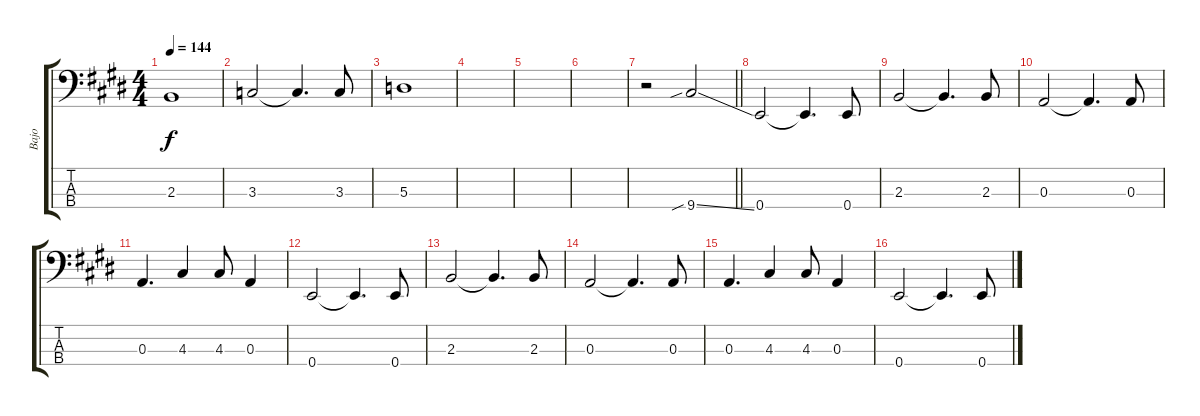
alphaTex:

\track ("Bajo" "Bajo") {instrument electricbassfinger}
\staff {score tabs}
\tuning (G2 D2 A1 E1) {hide}
\ts (4 4)
\tempo 144
\clef f4
\ks e
2.3.1{dy f} |
3.3.2 3.3{t}.4{d} 3.3.8 |
5.3.1 |
|
|
|
\barLineRight lightlight
r.2 9.4{sib ss}.2 |
0.4.2 0.4{t}.4{d} 0.4.8 |
2.3.2 2.3{t}.4{d} 2.3.8 |
0.3.2 0.3{t}.4{d} 0.3.8 |
0.3.4{d} 4.3.4 4.3.8 0.3.4 |
0.4.2 0.4{t}.4{d} 0.4.8 |
2.3.2 2.3{t}.4{d} 2.3.8 |
0.3.2 0.3{t}.4{d} 0.3.8 |
0.3.4{d} 4.3.4 4.3.8 0.3.4 |
0.4.2 0.4{t}.4{d} 0.4.8
